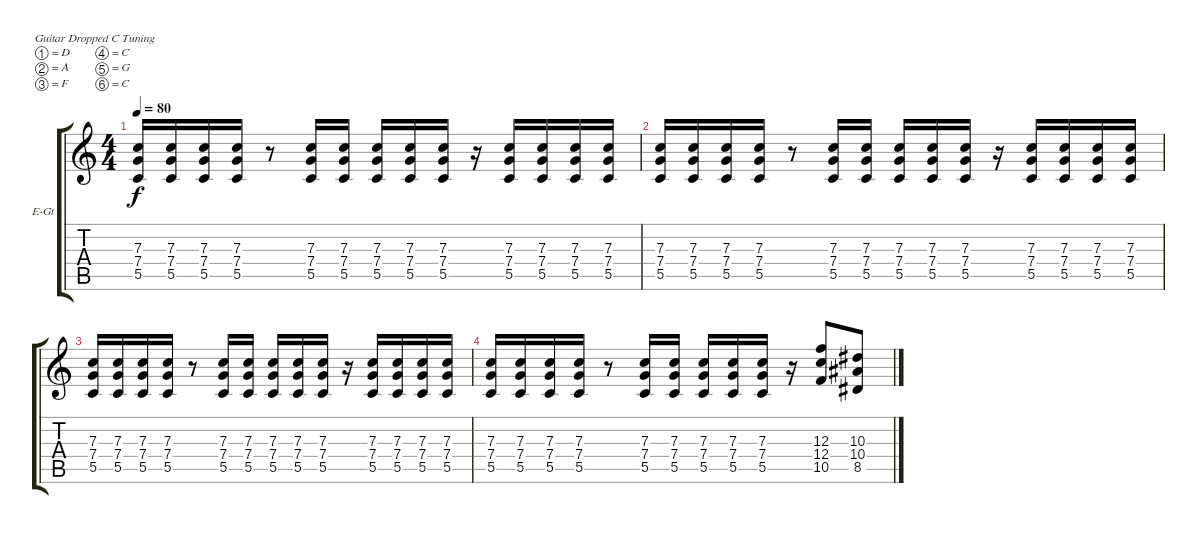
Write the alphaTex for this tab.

\bracketExtendMode groupsimilarinstruments
\firstSystemTrackNameOrientation horizontal
\otherSystemsTrackNameOrientation horizontal
\track ("Electric Guitar" "E-Gt") {instrument overdrivenguitar}
\staff {score tabs}
\tuning (D4 A3 F3 C3 G2 C2)
\ts (4 4)
\tempo 80
\clef g2
\scale
0.333333
\ks c
(7.3 7.4 5.5).16{dy f} (7.3 7.4 5.5).16 (7.3 7.4 5.5).16 (7.3 7.4 5.5).16 r.8 (7.3 7.4 5.5).16 (7.3 7.4 5.5).16 (7.3 7.4 5.5).16 (7.3 7.4 5.5).16 (7.3 7.4 5.5).16 r.16 (7.3 7.4 5.5).16 (7.3 7.4 5.5).16 (7.3 7.4 5.5).16 (7.3 7.4 5.5).16 |
\scale
0.333333 (7.3 7.4 5.5).16 (7.3 7.4 5.5).16 (7.3 7.4 5.5).16 (7.3 7.4 5.5).16 r.8 (7.3 7.4 5.5).16 (7.3 7.4 5.5).16 (7.3 7.4 5.5).16 (7.3 7.4 5.5).16 (7.3 7.4 5.5).16 r.16 (7.3 7.4 5.5).16 (7.3 7.4 5.5).16 (7.3 7.4 5.5).16 (7.3 7.4 5.5).16 |
\scale
0.333333 (7.3 7.4 5.5).16 (7.3 7.4 5.5).16 (7.3 7.4 5.5).16 (7.3 7.4 5.5).16 r.8 (7.3 7.4 5.5).16 (7.3 7.4 5.5).16 (7.3 7.4 5.5).16 (7.3 7.4 5.5).16 (7.3 7.4 5.5).16 r.16 (7.3 7.4 5.5).16 (7.3 7.4 5.5).16 (7.3 7.4 5.5).16 (7.3 7.4 5.5).16 |
\scale
0.333333 (7.3 7.4 5.5).16 (7.3 7.4 5.5).16 (7.3 7.4 5.5).16 (7.3 7.4 5.5).16 r.8 (7.3 7.4 5.5).16 (7.3 7.4 5.5).16 (7.3 7.4 5.5).16 (7.3 7.4 5.5).16 (7.3 7.4 5.5).16 r.16 (12.3 12.4 10.5).8 (10.3 10.4 8.5).8 |
\scale
0.333333 |
\scale
0.333333 |
\scale
0.333333 |
\scale
0.333333 |
\scale
0.333333 |
\scale
0.333333 |
\scale
0.333333 |
\scale
0.333333 |
\scale
0.333333 |
\scale
0.333333 |
\scale
0.333333 |
\scale
0.333333
